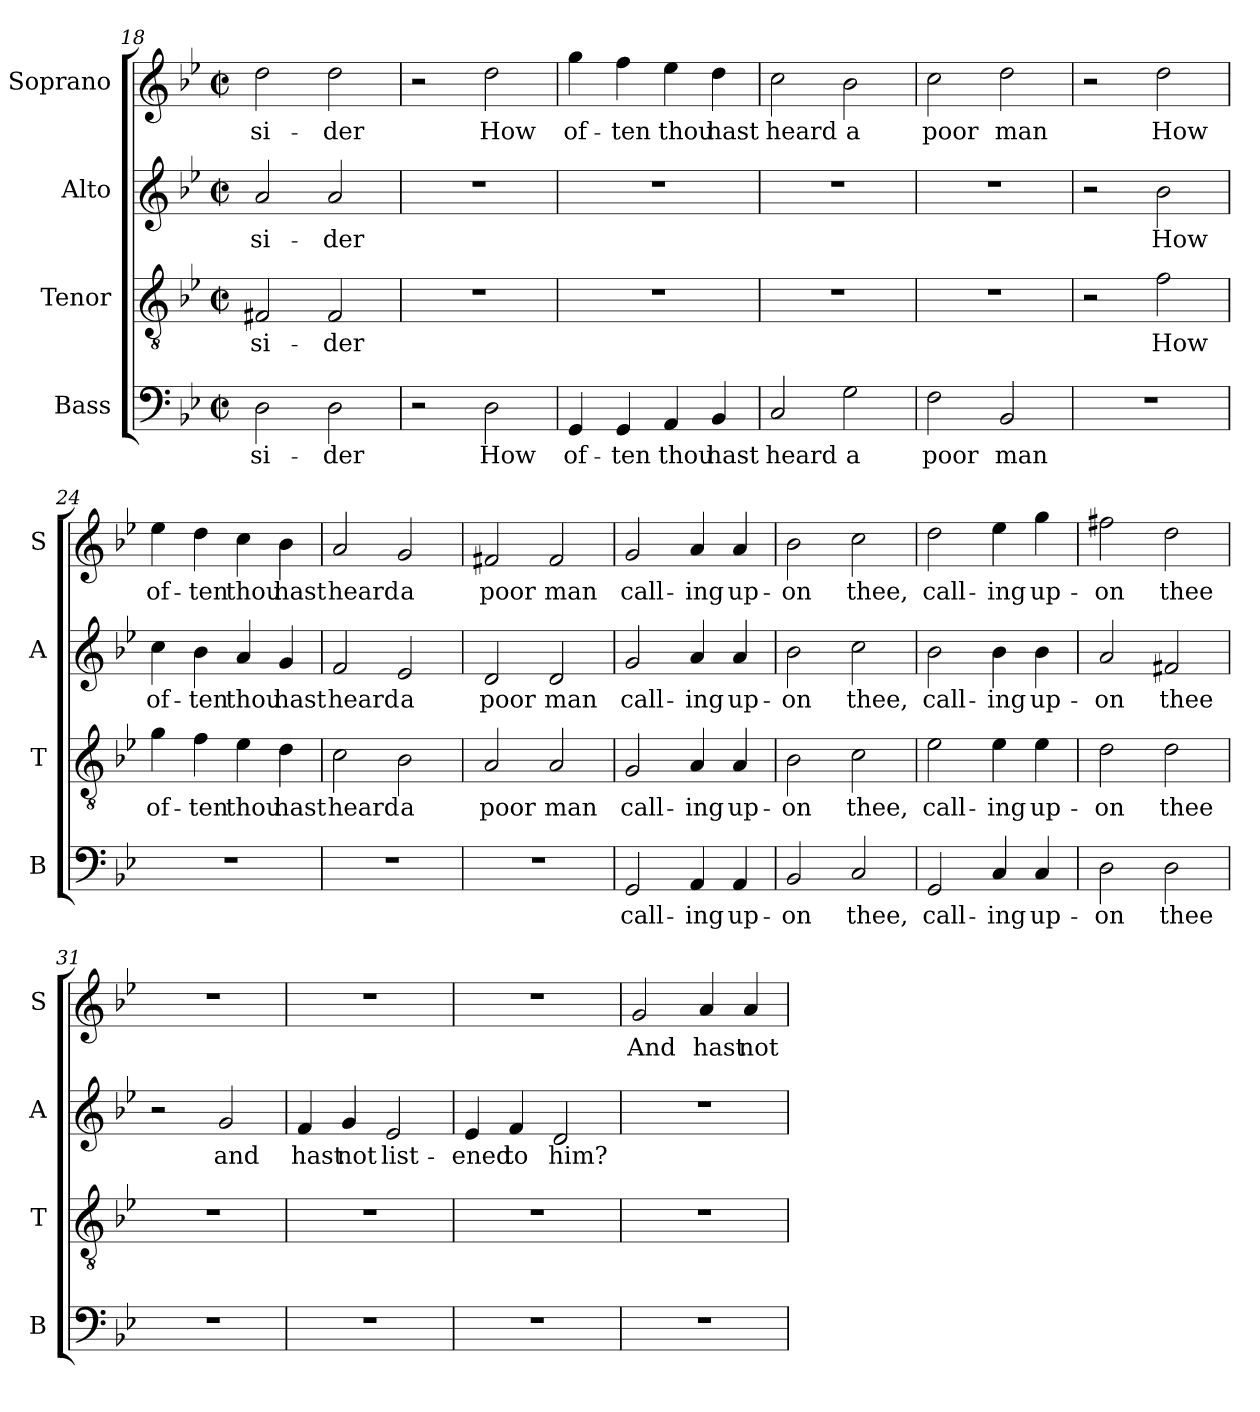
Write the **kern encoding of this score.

**kern	**text	**kern	**text	**kern	**text	**kern	**text
*part4	*part4	*part3	*part3	*part2	*part2	*part1	*part1
*staff4	*staff4	*staff3	*staff3	*staff2	*staff2	*staff1	*staff1
*I"Bass	*	*I"Tenor	*	*I"Alto	*	*I"Soprano	*
*I'B	*	*I'T	*	*I'A	*	*I'S	*
*clefF4	*	*clefGv2	*	*clefG2	*	*clefG2	*
*k[b-e-]	*	*k[b-e-]	*	*k[b-e-]	*	*k[b-e-]	*
*g:	*	*g:	*	*g:	*	*g:	*
*M2/2	*	*M2/2	*	*M2/2	*	*M2/2	*
*met(c|)	*	*met(c|)	*	*met(c|)	*	*met(c|)	*
=18	=18	=18	=18	=18	=18	=18	=18
!	!LO:LY:b	!	!LO:LY:b	!	!LO:LY:b	!	!LO:LY:b
2D\	-si-	2F#X/	-si-	2a/	-si-	2dd\	-si-
!	!LO:LY:b	!	!LO:LY:b	!	!LO:LY:b	!	!LO:LY:b
2D\	-der	2F#/	-der	2a/	-der	2dd\	-der
!!LO:LB:g=z
=19	=19	=19	=19	=19	=19	=19	=19
2r	.	1r	.	1r	.	2r	.
!	!LO:LY:b	!	!	!	!	!	!LO:LY:b
2D\	How	.	.	.	.	2dd\	How
=20	=20	=20	=20	=20	=20	=20	=20
!	!LO:LY:b	!	!	!	!	!	!LO:LY:b
4GG/	of-	1r	.	1r	.	4gg\	of-
!	!LO:LY:b	!	!	!	!	!	!LO:LY:b
4GG/	-ten	.	.	.	.	4ff\	-ten
!	!LO:LY:b	!	!	!	!	!	!LO:LY:b
4AA/	thou	.	.	.	.	4ee-\	thou
!	!LO:LY:b	!	!	!	!	!	!LO:LY:b
4BB-/	hast	.	.	.	.	4dd\	hast
=21	=21	=21	=21	=21	=21	=21	=21
!	!LO:LY:b	!	!	!	!	!	!LO:LY:b
2C/	heard	1r	.	1r	.	2cc\	heard
!	!LO:LY:b	!	!	!	!	!	!LO:LY:b
2G\	a	.	.	.	.	2b-\	a
=22	=22	=22	=22	=22	=22	=22	=22
!	!LO:LY:b	!	!	!	!	!	!LO:LY:b
2F\	poor	1r	.	1r	.	2cc\	poor
!	!LO:LY:b	!	!	!	!	!	!LO:LY:b
2BB-/	man	.	.	.	.	2dd\	man
=23	=23	=23	=23	=23	=23	=23	=23
1r	.	2r	.	2r	.	2r	.
!	!	!	!LO:LY:b	!	!LO:LY:b	!	!LO:LY:b
.	.	2f\	How	2b-\	How	2dd\	How
=24	=24	=24	=24	=24	=24	=24	=24
!	!	!	!LO:LY:b	!	!LO:LY:b	!	!LO:LY:b
1r	.	4g\	of-	4cc\	of-	4ee-\	of-
!	!	!	!LO:LY:b	!	!LO:LY:b	!	!LO:LY:b
.	.	4f\	-ten	4b-\	-ten	4dd\	-ten
!	!	!	!LO:LY:b	!	!LO:LY:b	!	!LO:LY:b
.	.	4e-\	thou	4a/	thou	4cc\	thou
!	!	!	!LO:LY:b	!	!LO:LY:b	!	!LO:LY:b
.	.	4d\	hast	4g/	hast	4b-\	hast
!!LO:LB:g=z
=25	=25	=25	=25	=25	=25	=25	=25
!	!	!	!LO:LY:b	!	!LO:LY:b	!	!LO:LY:b
1r	.	2c\	heard	2f/	heard	2a/	heard
!	!	!	!LO:LY:b	!	!LO:LY:b	!	!LO:LY:b
.	.	2B-\	a	2e-/	a	2g/	a
=26	=26	=26	=26	=26	=26	=26	=26
!	!	!	!LO:LY:b	!	!LO:LY:b	!	!LO:LY:b
1r	.	2A/	poor	2d/	poor	2f#X/	poor
!	!	!	!LO:LY:b	!	!LO:LY:b	!	!LO:LY:b
.	.	2A/	man	2d/	man	2f#/	man
=27	=27	=27	=27	=27	=27	=27	=27
!	!LO:LY:b	!	!LO:LY:b	!	!LO:LY:b	!	!LO:LY:b
2GG/	call-	2G/	call-	2g/	call-	2g/	call-
!	!LO:LY:b	!	!LO:LY:b	!	!LO:LY:b	!	!LO:LY:b
4AA/	-ing	4A/	-ing	4a/	-ing	4a/	-ing
!	!LO:LY:b	!	!LO:LY:b	!	!LO:LY:b	!	!LO:LY:b
4AA/	up-	4A/	up-	4a/	up-	4a/	up-
=28	=28	=28	=28	=28	=28	=28	=28
!	!LO:LY:b	!	!LO:LY:b	!	!LO:LY:b	!	!LO:LY:b
2BB-/	-on	2B-\	-on	2b-\	-on	2b-\	-on
!	!LO:LY:b	!	!LO:LY:b	!	!LO:LY:b	!	!LO:LY:b
2C/	thee,	2c\	thee,	2cc\	thee,	2cc\	thee,
=29	=29	=29	=29	=29	=29	=29	=29
!	!LO:LY:b	!	!LO:LY:b	!	!LO:LY:b	!	!LO:LY:b
2GG/	call-	2e-\	call-	2b-\	call-	2dd\	call-
!	!LO:LY:b	!	!LO:LY:b	!	!LO:LY:b	!	!LO:LY:b
4C/	-ing	4e-\	-ing	4b-\	-ing	4ee-\	-ing
!	!LO:LY:b	!	!LO:LY:b	!	!LO:LY:b	!	!LO:LY:b
4C/	up-	4e-\	up-	4b-\	up-	4gg\	up-
=30	=30	=30	=30	=30	=30	=30	=30
!	!LO:LY:b	!	!LO:LY:b	!	!LO:LY:b	!	!LO:LY:b
2D\	-on	2d\	-on	2a/	-on	2ff#X\	-on
!	!LO:LY:b	!	!LO:LY:b	!	!LO:LY:b	!	!LO:LY:b
2D\	thee	2d\	thee	2f#X/	thee	2dd\	thee
!!LO:PB:g=z
=31	=31	=31	=31	=31	=31	=31	=31
1r	.	1r	.	2r	.	1r	.
!	!	!	!	!	!LO:LY:b	!	!
.	.	.	.	2g/	and	.	.
=32	=32	=32	=32	=32	=32	=32	=32
!	!	!	!	!	!LO:LY:b	!	!
1r	.	1r	.	4f/	hast	1r	.
!	!	!	!	!	!LO:LY:b	!	!
.	.	.	.	4g/	not	.	.
!	!	!	!	!	!LO:LY:b	!	!
.	.	.	.	2e-/	list-	.	.
=33	=33	=33	=33	=33	=33	=33	=33
!	!	!	!	!	!LO:LY:b	!	!
1r	.	1r	.	4e-/	-ened	1r	.
!	!	!	!	!	!LO:LY:b	!	!
.	.	.	.	4f/	to	.	.
!	!	!	!	!	!LO:LY:b	!	!
.	.	.	.	2d/	him?	.	.
=34	=34	=34	=34	=34	=34	=34	=34
!	!	!	!	!	!	!	!LO:LY:b
1r	.	1r	.	1r	.	2g/	And
!	!	!	!	!	!	!	!LO:LY:b
.	.	.	.	.	.	4a/	hast
!	!	!	!	!	!	!	!LO:LY:b
.	.	.	.	.	.	4a/	not
=	=	=	=	=	=	=	=
*-	*-	*-	*-	*-	*-	*-	*-
